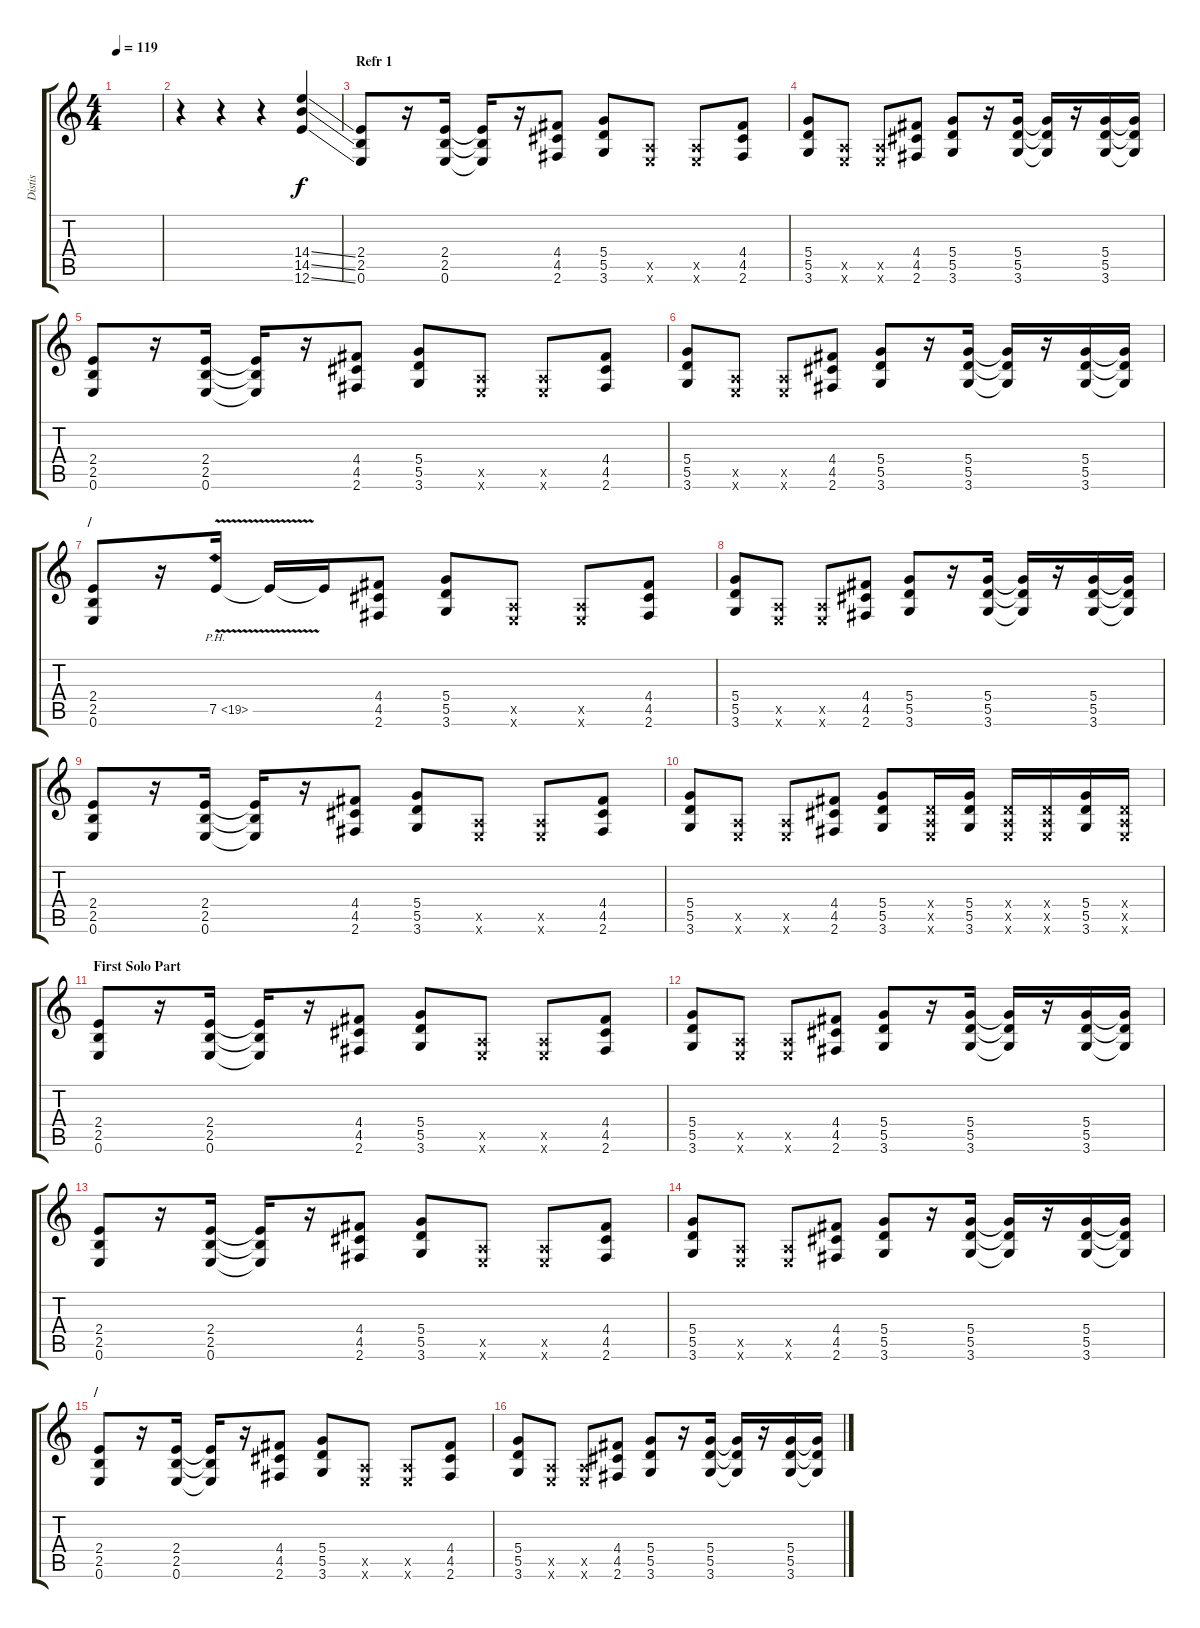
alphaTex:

\track ("Distis" "Distis") {instrument distortionguitar}
\staff {score tabs}
\tuning (E4 B3 G3 D3 A2 E2) {hide}
\ts (4 4)
\tempo 119
\clef g2
\ks c
|
r.4 r.4 r.4 (14.4{ss} 14.5{ss} 12.6{ss}).4 |
\section ("" "Refr 1")
(2.4 2.5 0.6).8 r.16 (2.4 2.5 0.6).16 (2.4{t} 2.5{t} 0.6{t}).16 r.16 (4.4 4.5 2.6).8 (5.4 5.5 3.6).8 (0.5{x} 0.6{x}).8 (0.5{x} 0.6{x}).8 (4.4 4.5 2.6).8 |
(5.4 5.5 3.6).8 (0.5{x} 0.6{x}).8 (0.5{x} 0.6{x}).8 (4.4 4.5 2.6).8 (5.4 5.5 3.6).8 r.16 (5.4 5.5 3.6).16 (5.4{t} 5.5{t} 3.6{t}).16 r.16 (5.4 5.5 3.6).16 (5.4{t} 5.5{t} 3.6{t}).16 |
(2.4 2.5 0.6).8 r.16 (2.4 2.5 0.6).16 (2.4{t} 2.5{t} 0.6{t}).16 r.16 (4.4 4.5 2.6).8 (5.4 5.5 3.6).8 (0.5{x} 0.6{x}).8 (0.5{x} 0.6{x}).8 (4.4 4.5 2.6).8 |
(5.4 5.5 3.6).8 (0.5{x} 0.6{x}).8 (0.5{x} 0.6{x}).8 (4.4 4.5 2.6).8 (5.4 5.5 3.6).8 r.16 (5.4 5.5 3.6).16 (5.4{t} 5.5{t} 3.6{t}).16 r.16 (5.4 5.5 3.6).16 (5.4{t} 5.5{t} 3.6{t}).16 |
\section ("" "/")
(2.4 2.5 0.6).8 r.16 7.5{ph 12 v}.16 7.5{t}.16 7.5{t}.16 (4.4 4.5 2.6).8 (5.4 5.5 3.6).8 (0.5{x} 0.6{x}).8 (0.5{x} 0.6{x}).8 (4.4 4.5 2.6).8 |
(5.4 5.5 3.6).8 (0.5{x} 0.6{x}).8 (0.5{x} 0.6{x}).8 (4.4 4.5 2.6).8 (5.4 5.5 3.6).8 r.16 (5.4 5.5 3.6).16 (5.4{t} 5.5{t} 3.6{t}).16 r.16 (5.4 5.5 3.6).16 (5.4{t} 5.5{t} 3.6{t}).16 |
(2.4 2.5 0.6).8 r.16 (2.4 2.5 0.6).16 (2.4{t} 2.5{t} 0.6{t}).16 r.16 (4.4 4.5 2.6).8 (5.4 5.5 3.6).8 (0.5{x} 0.6{x}).8 (0.5{x} 0.6{x}).8 (4.4 4.5 2.6).8 |
(5.4 5.5 3.6).8 (0.5{x} 0.6{x}).8 (0.5{x} 0.6{x}).8 (4.4 4.5 2.6).8 (5.4 5.5 3.6).8 (0.4{x} 0.5{x} 0.6{x}).16 (5.4 5.5 3.6).16 (0.4{x} 0.5{x} 0.6{x}).16 (0.4{x} 0.5{x} 0.6{x}).16 (5.4 5.5 3.6).16 (0.4{x} 0.5{x} 0.6{x}).16 |
\section ("" "First Solo Part")
(2.4 2.5 0.6).8 r.16 (2.4 2.5 0.6).16 (2.4{t} 2.5{t} 0.6{t}).16 r.16 (4.4 4.5 2.6).8 (5.4 5.5 3.6).8 (0.5{x} 0.6{x}).8 (0.5{x} 0.6{x}).8 (4.4 4.5 2.6).8 |
(5.4 5.5 3.6).8 (0.5{x} 0.6{x}).8 (0.5{x} 0.6{x}).8 (4.4 4.5 2.6).8 (5.4 5.5 3.6).8 r.16 (5.4 5.5 3.6).16 (5.4{t} 5.5{t} 3.6{t}).16 r.16 (5.4 5.5 3.6).16 (5.4{t} 5.5{t} 3.6{t}).16 |
(2.4 2.5 0.6).8 r.16 (2.4 2.5 0.6).16 (2.4{t} 2.5{t} 0.6{t}).16 r.16 (4.4 4.5 2.6).8 (5.4 5.5 3.6).8 (0.5{x} 0.6{x}).8 (0.5{x} 0.6{x}).8 (4.4 4.5 2.6).8 |
(5.4 5.5 3.6).8 (0.5{x} 0.6{x}).8 (0.5{x} 0.6{x}).8 (4.4 4.5 2.6).8 (5.4 5.5 3.6).8 r.16 (5.4 5.5 3.6).16 (5.4{t} 5.5{t} 3.6{t}).16 r.16 (5.4 5.5 3.6).16 (5.4{t} 5.5{t} 3.6{t}).16 |
\section ("" "/")
(2.4 2.5 0.6).8 r.16 (2.4 2.5 0.6).16 (2.4{t} 2.5{t} 0.6{t}).16 r.16 (4.4 4.5 2.6).8 (5.4 5.5 3.6).8 (0.5{x} 0.6{x}).8 (0.5{x} 0.6{x}).8 (4.4 4.5 2.6).8 |
(5.4 5.5 3.6).8 (0.5{x} 0.6{x}).8 (0.5{x} 0.6{x}).8 (4.4 4.5 2.6).8 (5.4 5.5 3.6).8 r.16 (5.4 5.5 3.6).16 (5.4{t} 5.5{t} 3.6{t}).16 r.16 (5.4 5.5 3.6).16 (5.4{t} 5.5{t} 3.6{t}).16
